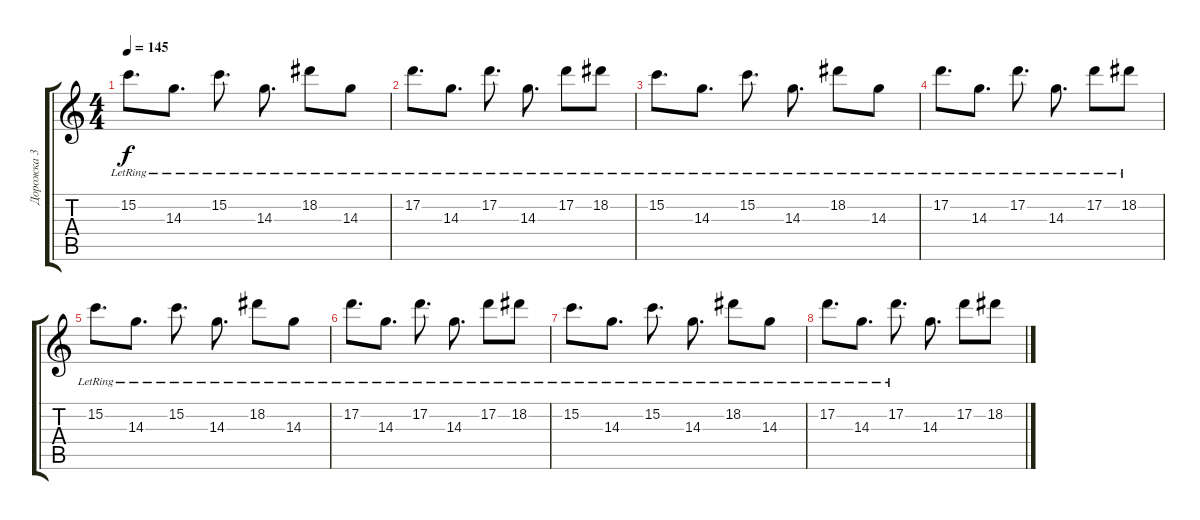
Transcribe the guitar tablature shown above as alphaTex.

\track ("Дорожка 3" "Дорожка 3") {instrument overdrivenguitar}
\staff {score tabs}
\tuning (D4 A3 F3 C3 G2 C2) {hide}
\ts (4 4)
\tempo 145
\clef g2
\ks c
15.2{lr}.8{d dy f} 14.3{lr}.8{d} 15.2{lr}.8{d} 14.3{lr}.8{d} 18.2{lr}.8 14.3{lr}.8 |
17.2{lr}.8{d} 14.3{lr}.8{d} 17.2{lr}.8{d} 14.3{lr}.8{d} 17.2{lr}.8 18.2{lr}.8 |
15.2{lr}.8{d} 14.3{lr}.8{d} 15.2{lr}.8{d} 14.3{lr}.8{d} 18.2{lr}.8 14.3{lr}.8 |
17.2{lr}.8{d} 14.3{lr}.8{d} 17.2{lr}.8{d} 14.3{lr}.8{d} 17.2{lr}.8 18.2{lr}.8 |
15.2{lr}.8{d} 14.3{lr}.8{d} 15.2{lr}.8{d} 14.3{lr}.8{d} 18.2{lr}.8 14.3{lr}.8 |
17.2{lr}.8{d} 14.3{lr}.8{d} 17.2{lr}.8{d} 14.3{lr}.8{d} 17.2{lr}.8 18.2{lr}.8 |
15.2{lr}.8{d} 14.3{lr}.8{d} 15.2{lr}.8{d} 14.3{lr}.8{d} 18.2{lr}.8 14.3{lr}.8 |
17.2{lr}.8{d} 14.3{lr}.8{d} 17.2{lr}.8{d} 14.3.8{d} 17.2.8 18.2.8
